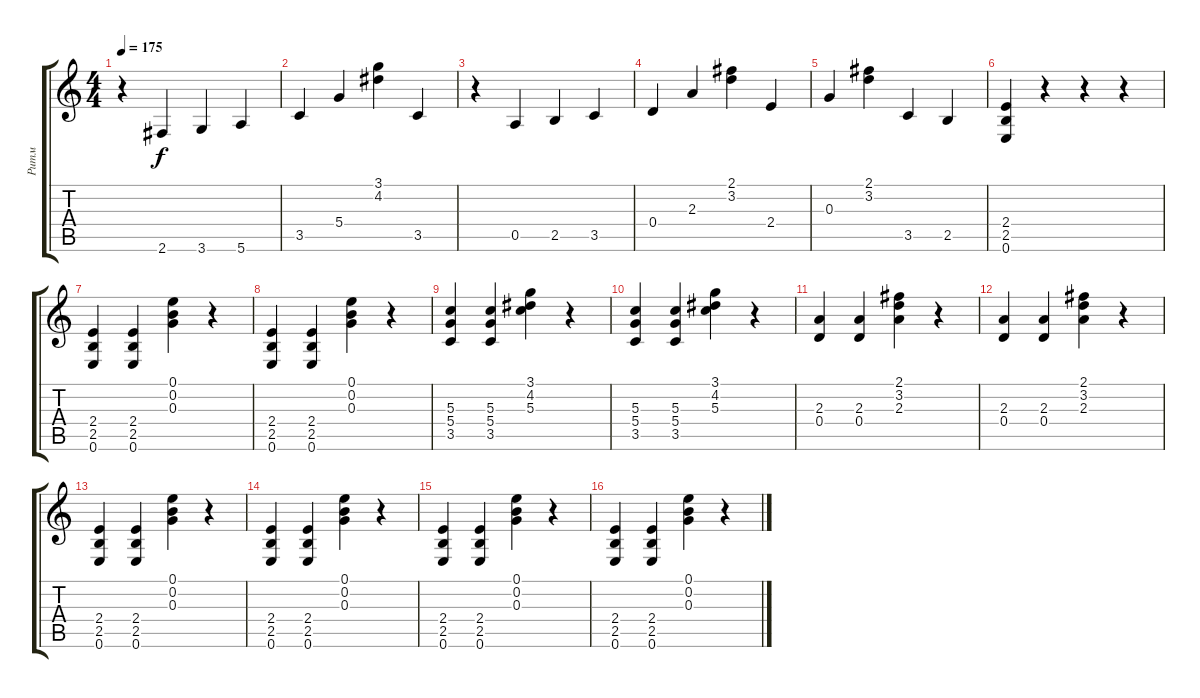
\track ("Ритм" "Ритм") {instrument acousticguitarsteel}
\staff {score tabs}
\tuning (E4 B3 G3 D3 A2 E2) {hide}
\ts (4 4)
\tempo 175
\clef g2
\ks c
r.4{dy f} 2.6.4 3.6.4 5.6.4 |
3.5.4 5.4.4 (3.1 4.2).4 3.5.4 |
r.4 0.5.4 2.5.4 3.5.4 |
0.4.4 2.3.4 (2.1 3.2).4 2.4.4 |
0.3.4 (2.1 3.2).4 3.5.4 2.5.4 |
(2.4 2.5 0.6).4 r.4 r.4 r.4 |
(2.4 2.5 0.6).4 (2.4 2.5 0.6).4 (0.1 0.2 0.3).4 r.4 |
(2.4 2.5 0.6).4 (2.4 2.5 0.6).4 (0.1 0.2 0.3).4 r.4 |
(5.3 5.4 3.5).4 (5.3 5.4 3.5).4 (3.1 4.2 5.3).4 r.4 |
(5.3 5.4 3.5).4 (5.3 5.4 3.5).4 (3.1 4.2 5.3).4 r.4 |
(2.3 0.4).4 (2.3 0.4).4 (2.1 3.2 2.3).4 r.4 |
(2.3 0.4).4 (2.3 0.4).4 (2.1 3.2 2.3).4 r.4 |
(2.4 2.5 0.6).4 (2.4 2.5 0.6).4 (0.1 0.2 0.3).4 r.4 |
(2.4 2.5 0.6).4 (2.4 2.5 0.6).4 (0.1 0.2 0.3).4 r.4 |
(2.4 2.5 0.6).4 (2.4 2.5 0.6).4 (0.1 0.2 0.3).4 r.4 |
(2.4 2.5 0.6).4 (2.4 2.5 0.6).4 (0.1 0.2 0.3).4 r.4
